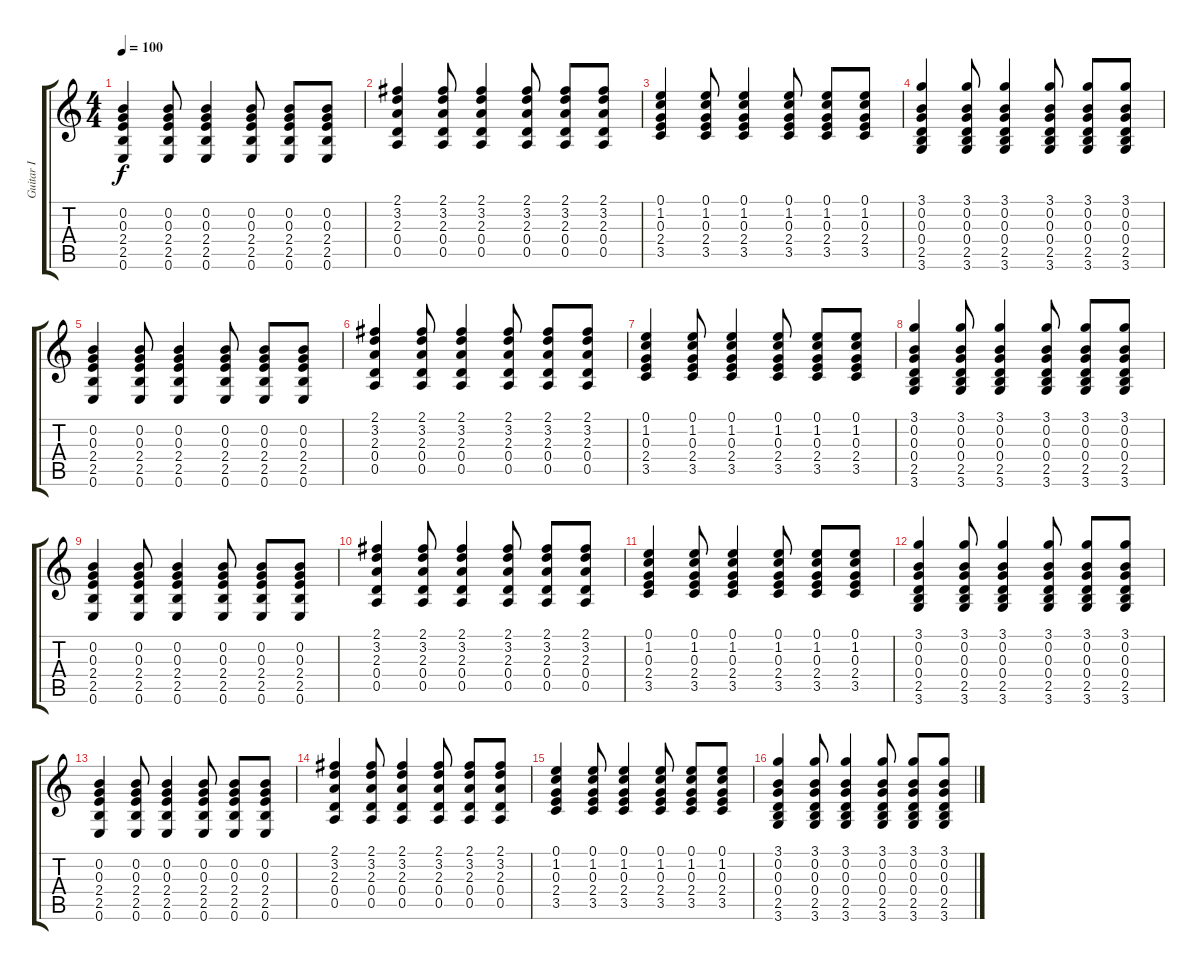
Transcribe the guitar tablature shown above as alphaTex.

\track ("Guitar I" "Guitar I") {instrument acousticguitarsteel}
\staff {score tabs}
\tuning (E4 B3 G3 D3 A2 E2) {hide}
\ts (4 4)
\tempo 100
\clef g2
\ks c
(0.2 0.3 2.4 2.5 0.6).4{dy f} (0.2 0.3 2.4 2.5 0.6).8 (0.2 0.3 2.4 2.5 0.6).4 (0.2 0.3 2.4 2.5 0.6).8 (0.2 0.3 2.4 2.5 0.6).8 (0.2 0.3 2.4 2.5 0.6).8 |
(2.1 3.2 2.3 0.4 0.5).4 (2.1 3.2 2.3 0.4 0.5).8 (2.1 3.2 2.3 0.4 0.5).4 (2.1 3.2 2.3 0.4 0.5).8 (2.1 3.2 2.3 0.4 0.5).8 (2.1 3.2 2.3 0.4 0.5).8 |
(0.1 1.2 0.3 2.4 3.5).4 (0.1 1.2 0.3 2.4 3.5).8 (0.1 1.2 0.3 2.4 3.5).4 (0.1 1.2 0.3 2.4 3.5).8 (0.1 1.2 0.3 2.4 3.5).8 (0.1 1.2 0.3 2.4 3.5).8 |
(3.1 0.2 0.3 0.4 2.5 3.6).4 (3.1 0.2 0.3 0.4 2.5 3.6).8 (3.1 0.2 0.3 0.4 2.5 3.6).4 (3.1 0.2 0.3 0.4 2.5 3.6).8 (3.1 0.2 0.3 0.4 2.5 3.6).8 (3.1 0.2 0.3 0.4 2.5 3.6).8 |
(0.2 0.3 2.4 2.5 0.6).4 (0.2 0.3 2.4 2.5 0.6).8 (0.2 0.3 2.4 2.5 0.6).4 (0.2 0.3 2.4 2.5 0.6).8 (0.2 0.3 2.4 2.5 0.6).8 (0.2 0.3 2.4 2.5 0.6).8 |
(2.1 3.2 2.3 0.4 0.5).4 (2.1 3.2 2.3 0.4 0.5).8 (2.1 3.2 2.3 0.4 0.5).4 (2.1 3.2 2.3 0.4 0.5).8 (2.1 3.2 2.3 0.4 0.5).8 (2.1 3.2 2.3 0.4 0.5).8 |
(0.1 1.2 0.3 2.4 3.5).4 (0.1 1.2 0.3 2.4 3.5).8 (0.1 1.2 0.3 2.4 3.5).4 (0.1 1.2 0.3 2.4 3.5).8 (0.1 1.2 0.3 2.4 3.5).8 (0.1 1.2 0.3 2.4 3.5).8 |
(3.1 0.2 0.3 0.4 2.5 3.6).4 (3.1 0.2 0.3 0.4 2.5 3.6).8 (3.1 0.2 0.3 0.4 2.5 3.6).4 (3.1 0.2 0.3 0.4 2.5 3.6).8 (3.1 0.2 0.3 0.4 2.5 3.6).8 (3.1 0.2 0.3 0.4 2.5 3.6).8 |
(0.2 0.3 2.4 2.5 0.6).4 (0.2 0.3 2.4 2.5 0.6).8 (0.2 0.3 2.4 2.5 0.6).4 (0.2 0.3 2.4 2.5 0.6).8 (0.2 0.3 2.4 2.5 0.6).8 (0.2 0.3 2.4 2.5 0.6).8 |
(2.1 3.2 2.3 0.4 0.5).4 (2.1 3.2 2.3 0.4 0.5).8 (2.1 3.2 2.3 0.4 0.5).4 (2.1 3.2 2.3 0.4 0.5).8 (2.1 3.2 2.3 0.4 0.5).8 (2.1 3.2 2.3 0.4 0.5).8 |
(0.1 1.2 0.3 2.4 3.5).4 (0.1 1.2 0.3 2.4 3.5).8 (0.1 1.2 0.3 2.4 3.5).4 (0.1 1.2 0.3 2.4 3.5).8 (0.1 1.2 0.3 2.4 3.5).8 (0.1 1.2 0.3 2.4 3.5).8 |
(3.1 0.2 0.3 0.4 2.5 3.6).4 (3.1 0.2 0.3 0.4 2.5 3.6).8 (3.1 0.2 0.3 0.4 2.5 3.6).4 (3.1 0.2 0.3 0.4 2.5 3.6).8 (3.1 0.2 0.3 0.4 2.5 3.6).8 (3.1 0.2 0.3 0.4 2.5 3.6).8 |
(0.2 0.3 2.4 2.5 0.6).4 (0.2 0.3 2.4 2.5 0.6).8 (0.2 0.3 2.4 2.5 0.6).4 (0.2 0.3 2.4 2.5 0.6).8 (0.2 0.3 2.4 2.5 0.6).8 (0.2 0.3 2.4 2.5 0.6).8 |
(2.1 3.2 2.3 0.4 0.5).4 (2.1 3.2 2.3 0.4 0.5).8 (2.1 3.2 2.3 0.4 0.5).4 (2.1 3.2 2.3 0.4 0.5).8 (2.1 3.2 2.3 0.4 0.5).8 (2.1 3.2 2.3 0.4 0.5).8 |
(0.1 1.2 0.3 2.4 3.5).4 (0.1 1.2 0.3 2.4 3.5).8 (0.1 1.2 0.3 2.4 3.5).4 (0.1 1.2 0.3 2.4 3.5).8 (0.1 1.2 0.3 2.4 3.5).8 (0.1 1.2 0.3 2.4 3.5).8 |
(3.1 0.2 0.3 0.4 2.5 3.6).4 (3.1 0.2 0.3 0.4 2.5 3.6).8 (3.1 0.2 0.3 0.4 2.5 3.6).4 (3.1 0.2 0.3 0.4 2.5 3.6).8 (3.1 0.2 0.3 0.4 2.5 3.6).8 (3.1 0.2 0.3 0.4 2.5 3.6).8
